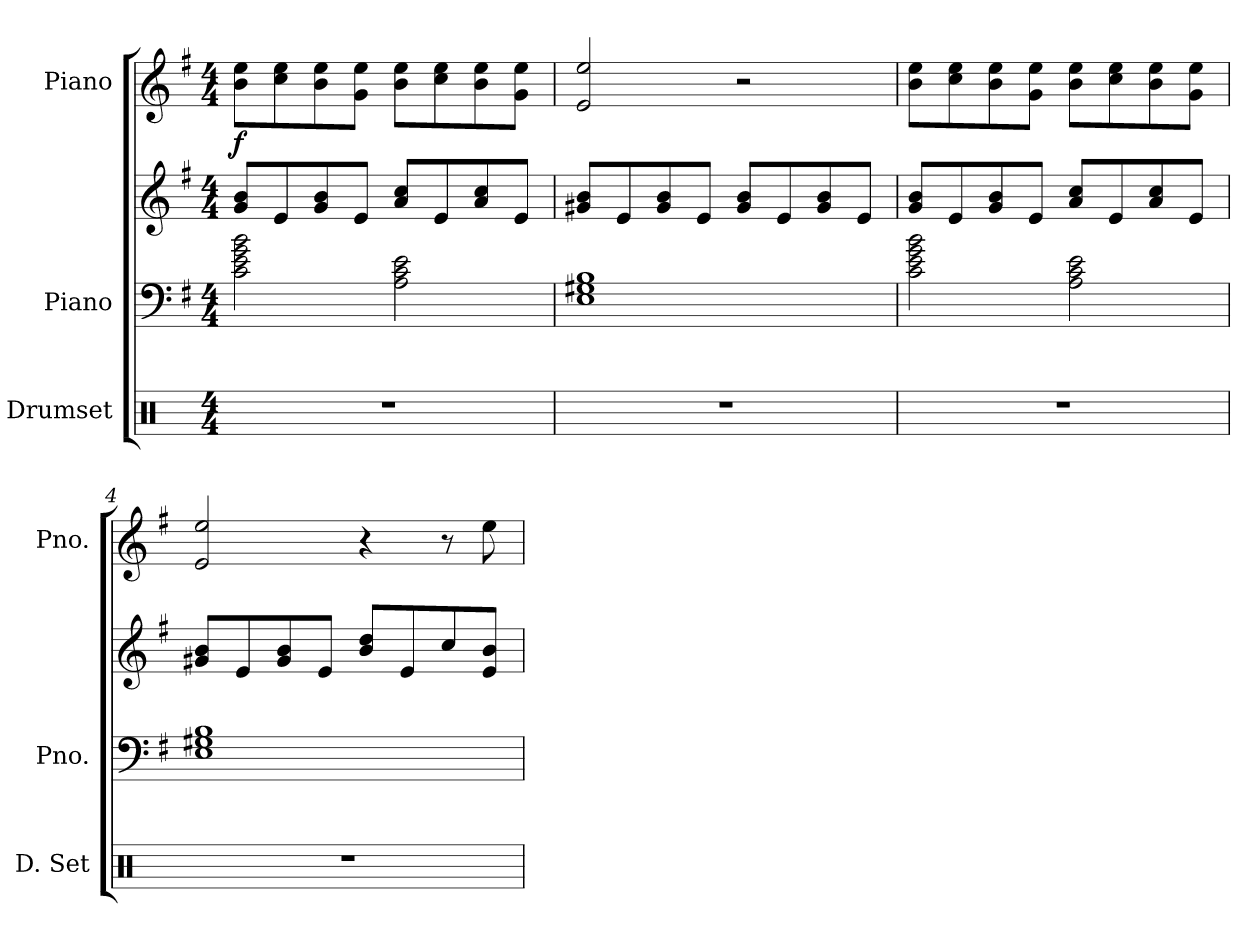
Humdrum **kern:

**kern	**kern	**kern	**dynam	**kern	**dynam
*part3	*part2	*part2	*part2	*part1	*part1
*staff4	*staff3	*staff2	*staff2/3	*staff1	*staff1
*I"Drumset	*I"Piano	*	*	*I"Piano	*
*I'D. Set	*I'Pno.	*	*	*I'Pno.	*
*clefX	*clefF4	*clefG2	*	*clefG2	*
*k[]	*k[f#]	*k[f#]	*	*k[f#]	*
*M4/4	*M4/4	*M4/4	*	*M4/4	*
*MM90	*MM90	*MM90	*	*MM90	*
=1	=1	=1	=1	=1	=1
!	!	!	!LO:DY:b=2	!	!
!	!	!	!LO:DY:n=1:b	!	!LO:DY:b
1r	2c\ 2e\ 2g\ 2b\	8g/ 8b/L	mf mf	8b\ 8ee\L	f
.	.	8e/	.	8cc\ 8ee\	.
.	.	8g/ 8b/	.	8b\ 8ee\	.
.	.	8e/J	.	8g\ 8ee\J	.
.	2A\ 2c\ 2e\	8a/ 8cc/L	.	8b\ 8ee\L	.
.	.	8e/	.	8cc\ 8ee\	.
.	.	8a/ 8cc/	.	8b\ 8ee\	.
.	.	8e/J	.	8g\ 8ee\J	.
=2	=2	=2	=2	=2	=2
1r	1E 1G#X 1B	8g#X/ 8b/L	.	2e/ 2ee/	.
.	.	8e/	.	.	.
.	.	8g#/ 8b/	.	.	.
.	.	8e/J	.	.	.
.	.	8g#/ 8b/L	.	2r	.
.	.	8e/	.	.	.
.	.	8g#/ 8b/	.	.	.
.	.	8e/J	.	.	.
=3	=3	=3	=3	=3	=3
1r	2c\ 2e\ 2g\ 2b\	8g/ 8b/L	.	8b\ 8ee\L	.
.	.	8e/	.	8cc\ 8ee\	.
.	.	8g/ 8b/	.	8b\ 8ee\	.
.	.	8e/J	.	8g\ 8ee\J	.
.	2A\ 2c\ 2e\	8a/ 8cc/L	.	8b\ 8ee\L	.
.	.	8e/	.	8cc\ 8ee\	.
.	.	8a/ 8cc/	.	8b\ 8ee\	.
.	.	8e/J	.	8g\ 8ee\J	.
=4	=4	=4	=4	=4	=4
1r	1E 1G#X 1B	8g#X/ 8b/L	.	2e/ 2ee/	.
.	.	8e/	.	.	.
.	.	8g#/ 8b/	.	.	.
.	.	8e/J	.	.	.
.	.	8b/ 8dd/L	.	4r	.
.	.	8e/	.	.	.
.	.	8cc/	.	8r	.
.	.	8e/ 8b/J	.	8ee\	.
=	=	=	=	=	=
*-	*-	*-	*-	*-	*-
